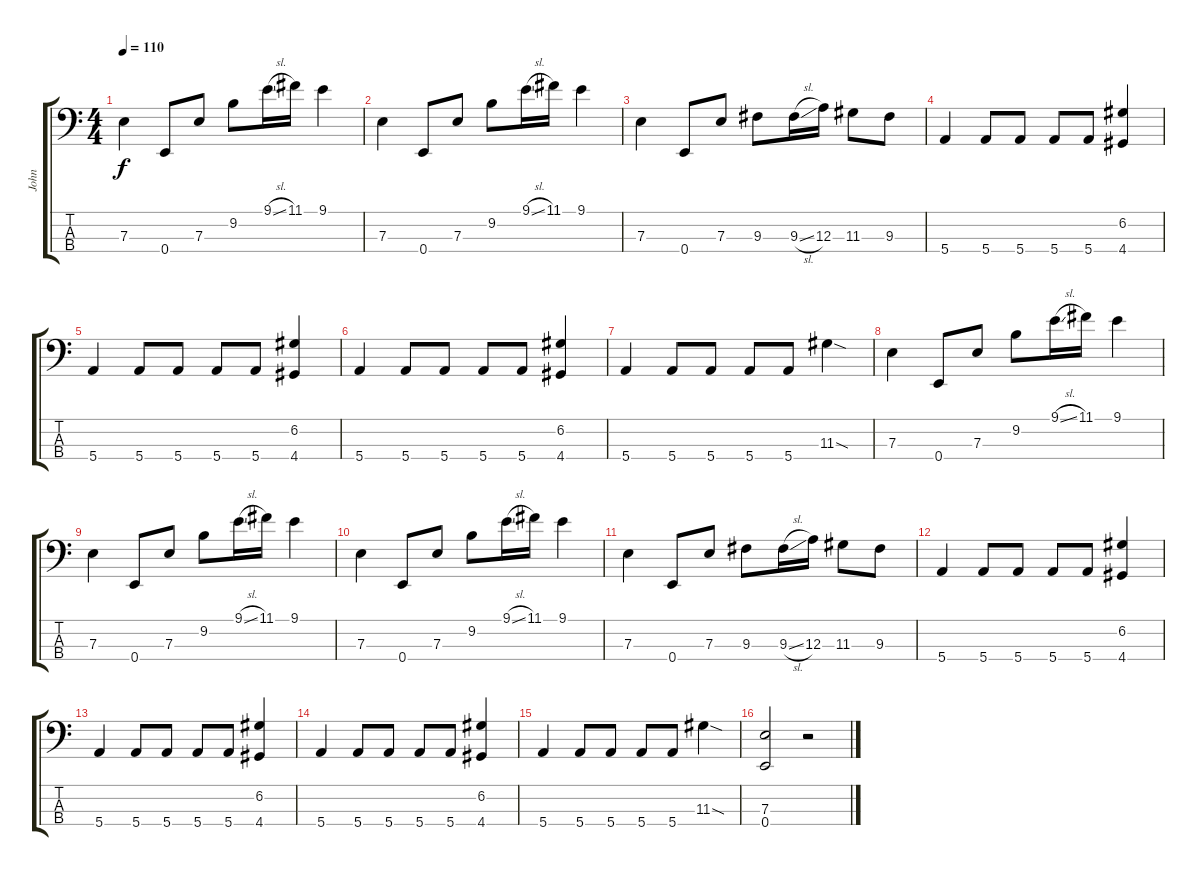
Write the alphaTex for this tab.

\track ("John" "John") {instrument electricbassfinger}
\staff {score tabs}
\tuning (G2 D2 A1 E1) {hide}
\ts (4 4)
\tempo 110
\clef f4
\ks c
7.3.4{dy f} 0.4.8 7.3.8 9.2.8 9.1{sl}.16 11.1.16 9.1.4 |
7.3.4 0.4.8 7.3.8 9.2.8 9.1{sl}.16 11.1.16 9.1.4 |
7.3.4 0.4.8 7.3.8 9.3.8 9.3{sl}.16 12.3.16 11.3.8 9.3.8 |
5.4.4 5.4.8 5.4.8 5.4.8 5.4.8 (6.2 4.4).4 |
5.4.4 5.4.8 5.4.8 5.4.8 5.4.8 (6.2 4.4).4 |
5.4.4 5.4.8 5.4.8 5.4.8 5.4.8 (6.2 4.4).4 |
5.4.4 5.4.8 5.4.8 5.4.8 5.4.8 11.3{sod}.4 |
7.3.4 0.4.8 7.3.8 9.2.8 9.1{sl}.16 11.1.16 9.1.4 |
7.3.4 0.4.8 7.3.8 9.2.8 9.1{sl}.16 11.1.16 9.1.4 |
7.3.4 0.4.8 7.3.8 9.2.8 9.1{sl}.16 11.1.16 9.1.4 |
7.3.4 0.4.8 7.3.8 9.3.8 9.3{sl}.16 12.3.16 11.3.8 9.3.8 |
5.4.4 5.4.8 5.4.8 5.4.8 5.4.8 (6.2 4.4).4 |
5.4.4 5.4.8 5.4.8 5.4.8 5.4.8 (6.2 4.4).4 |
5.4.4 5.4.8 5.4.8 5.4.8 5.4.8 (6.2 4.4).4 |
5.4.4 5.4.8 5.4.8 5.4.8 5.4.8 11.3{sod}.4 |
(7.3 0.4).2 r.2
